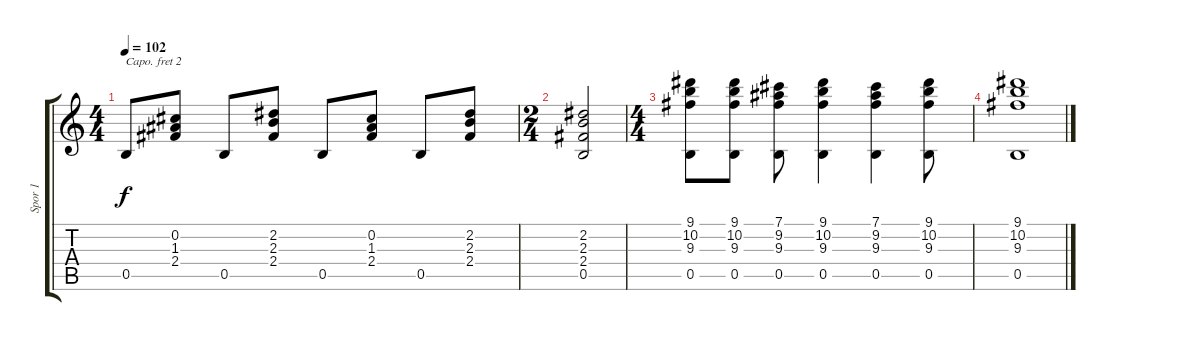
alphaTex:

\track ("Spor 1" "Spor 1") {instrument acousticguitarsteel}
\staff {score tabs}
\capo 2
\tuning (E4 B3 G3 D3 A2 E2) {hide}
\ts (4 4)
\tempo 102
\clef g2
\ks c
0.5.8{dy f} (0.2 1.3 2.4).8 0.5.8 (2.2 2.3 2.4).8 0.5.8 (0.2 1.3 2.4).8 0.5.8 (2.2 2.3 2.4).8 |
\ts (2 4)
(2.2 2.3 2.4 0.5).2 |
\ts (4 4)
(9.1 10.2 9.3 0.5).8 (9.1 10.2 9.3 0.5).8 (7.1 9.2 9.3 0.5).8 (9.1 10.2 9.3 0.5).4 (7.1 9.2 9.3 0.5).4 (9.1 10.2 9.3 0.5).8 |
(9.1 10.2 9.3 0.5).1
